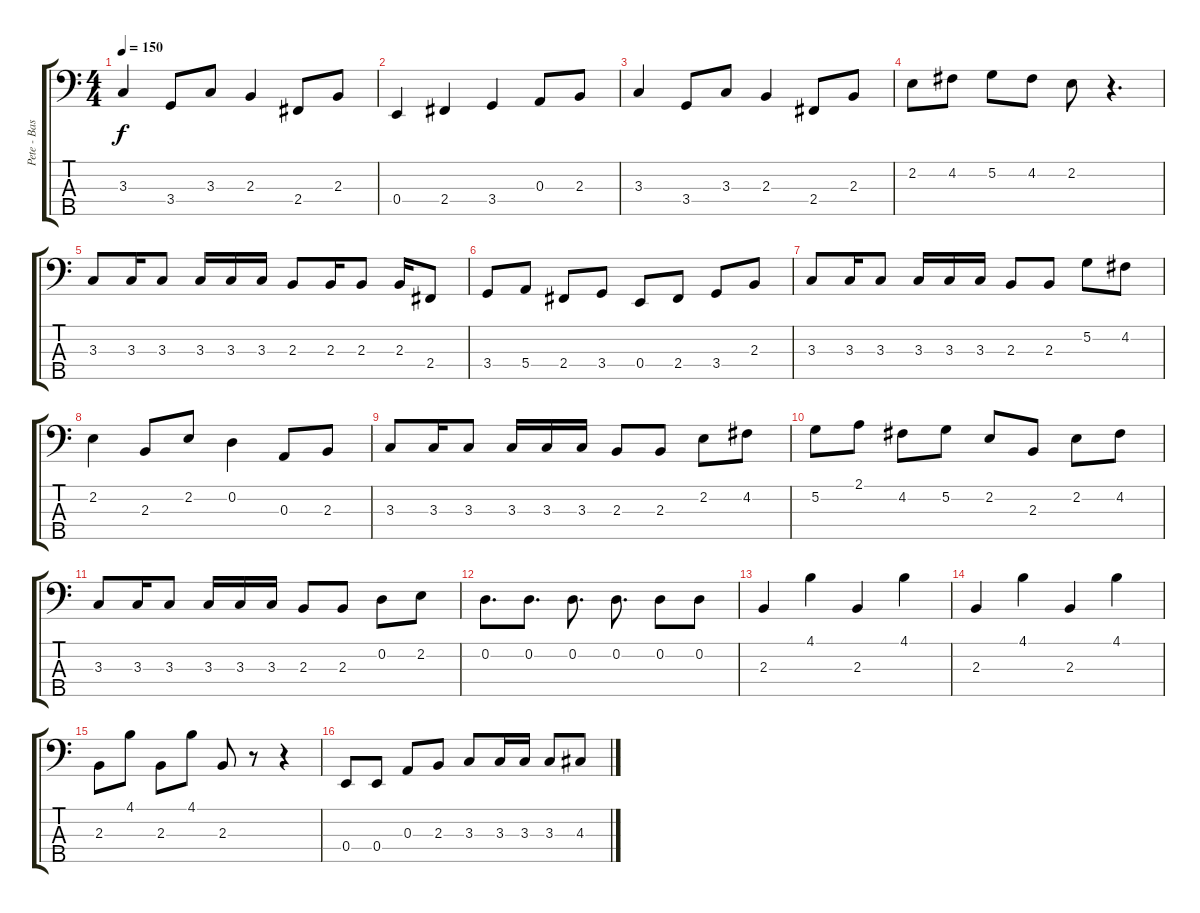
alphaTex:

\track ("Pete - Bass" "Pete - Bas") {instrument electricbassfinger}
\staff {score tabs}
\tuning (G2 D2 A1 E1 B0) {hide}
\ts (4 4)
\tempo 150
\clef f4
\ks c
3.3.4{dy f} 3.4.8 3.3.8 2.3.4 2.4.8 2.3.8 |
0.4.4 2.4.4 3.4.4 0.3.8 2.3.8 |
3.3.4 3.4.8 3.3.8 2.3.4 2.4.8 2.3.8 |
2.2.8 4.2.8 5.2.8 4.2.8 2.2.8 r.4{d} |
3.3.8 3.3.16 3.3.8 3.3.16 3.3.16 3.3.16 2.3.8 2.3.16 2.3.8 2.3.16 2.4.8 |
3.4.8 5.4.8 2.4.8 3.4.8 0.4.8 2.4.8 3.4.8 2.3.8 |
3.3.8 3.3.16 3.3.8 3.3.16 3.3.16 3.3.16 2.3.8 2.3.8 5.2.8 4.2.8 |
2.2.4 2.3.8 2.2.8 0.2.4 0.3.8 2.3.8 |
3.3.8 3.3.16 3.3.8 3.3.16 3.3.16 3.3.16 2.3.8 2.3.8 2.2.8 4.2.8 |
5.2.8 2.1.8 4.2.8 5.2.8 2.2.8 2.3.8 2.2.8 4.2.8 |
3.3.8 3.3.16 3.3.8 3.3.16 3.3.16 3.3.16 2.3.8 2.3.8 0.2.8 2.2.8 |
0.2.8{d} 0.2.8{d} 0.2.8{d} 0.2.8{d} 0.2.8 0.2.8 |
2.3.4 4.1.4 2.3.4 4.1.4 |
2.3.4 4.1.4 2.3.4 4.1.4 |
2.3.8 4.1.8 2.3.8 4.1.8 2.3.8 r.8 r.4 |
0.4.8 0.4.8 0.3.8 2.3.8 3.3.8 3.3.16 3.3.16 3.3.8 4.3.8
